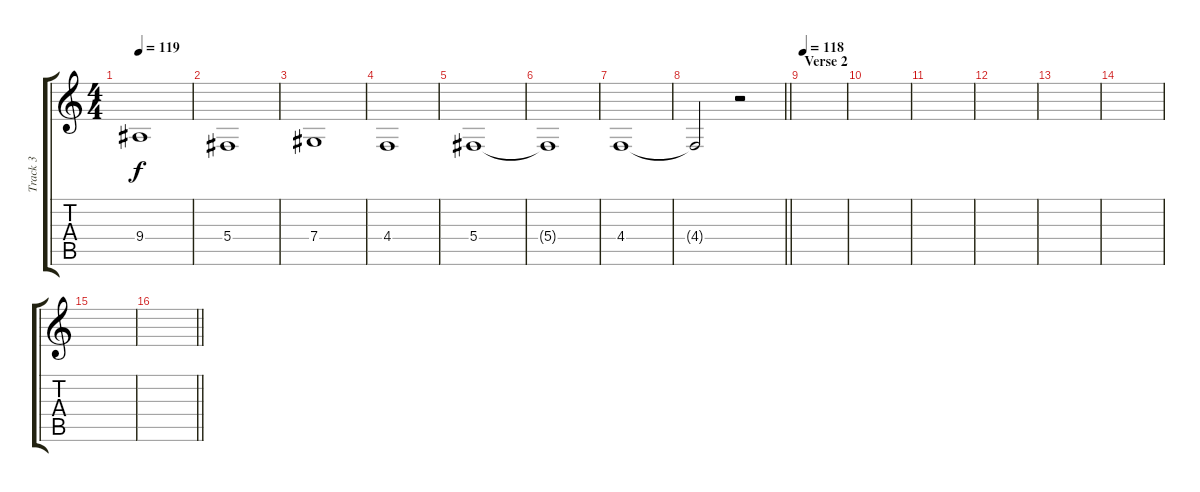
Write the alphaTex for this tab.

\track ("Track 3" "Track 3") {instrument cello}
\staff {score tabs}
\tuning (Eb4 Bb3 Gb3 Db3 Ab2 Db2) {hide}
\ts (4 4)
\section ("" "")
\tempo 119
\clef g2
\ks c
9.4.1{dy f} |
5.4.1 |
7.4.1 |
4.4.1 |
5.4.1 |
5.4{t}.1 |
4.4.1{volume 0} |
\barLineRight lightlight
4.4{t}.2 r.2 |
\section ("" "Verse 2")
\tempo 118
|
|
|
|
|
|
|
\barLineRight lightlight
